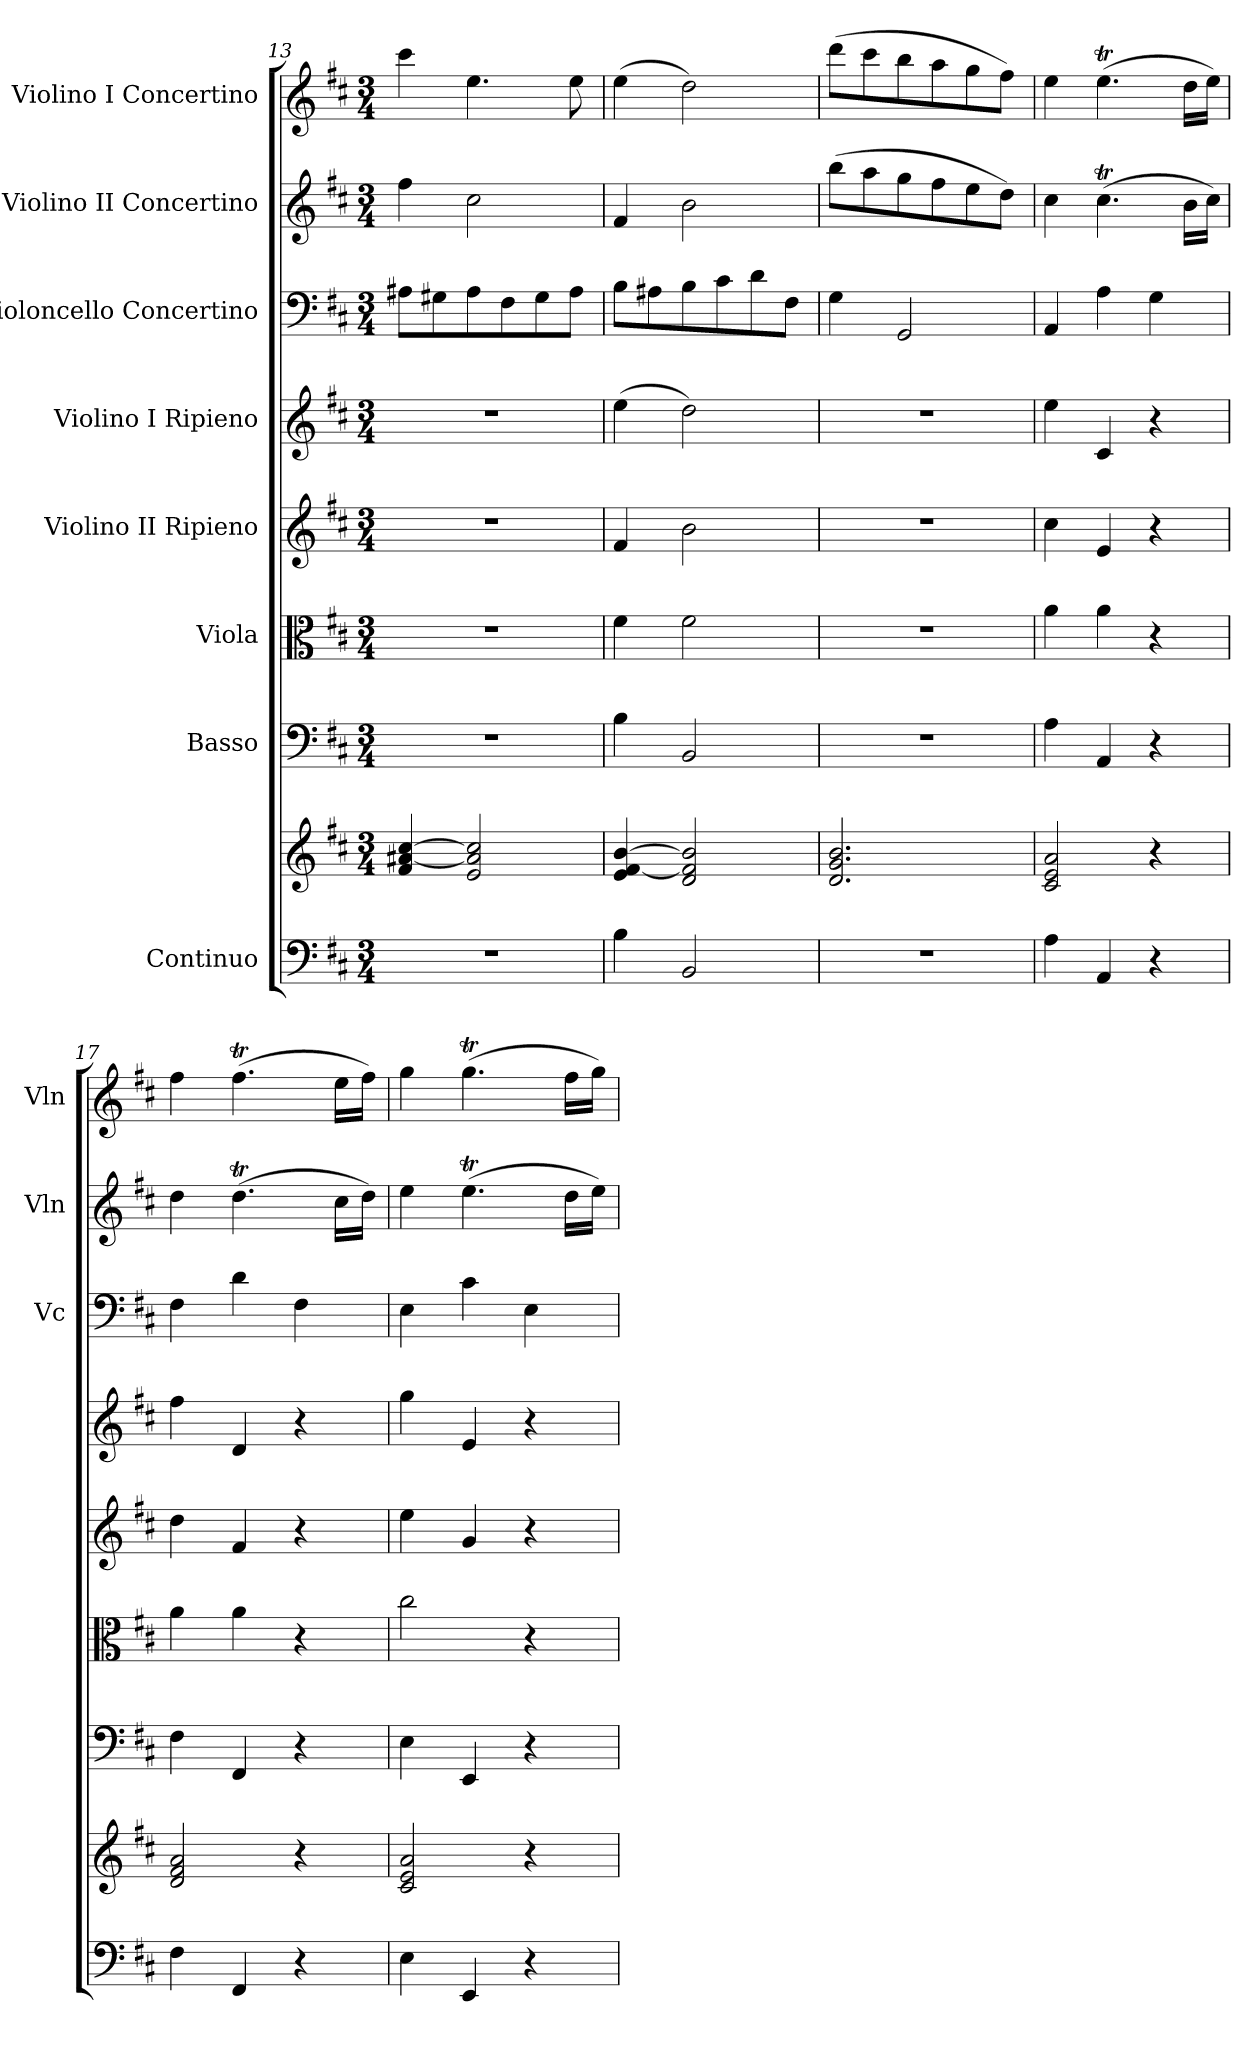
**kern	**kern	**kern	**kern	**kern	**kern	**kern	**kern	**kern
*part8	*part8	*part7	*part6	*part5	*part4	*part3	*part2	*part1
*staff9	*staff8	*staff7	*staff6	*staff5	*staff4	*staff3	*staff2	*staff1
*I"Continuo	*	*I"Basso	*I"Viola	*I"Violino II Ripieno	*I"Violino I Ripieno	*I"Violoncello Concertino	*I"Violino II Concertino	*I"Violino I Concertino
*	*	*	*	*	*	*I'Vc	*I'Vln	*I'Vln
*clefF4	*clefG2	*clefF4	*clefC3	*clefG2	*clefG2	*clefF4	*clefG2	*clefG2
*k[f#c#]	*k[f#c#]	*k[f#c#]	*k[f#c#]	*k[f#c#]	*k[f#c#]	*k[f#c#]	*k[f#c#]	*k[f#c#]
*M3/4	*M3/4	*M3/4	*M3/4	*M3/4	*M3/4	*M3/4	*M3/4	*M3/4
=13	=13	=13	=13	=13	=13	=13	=13	=13
2.r	4f#/ [4a#X/ [4cc#/	2.r	2.r	2.r	2.r	8A#X\L	4ff#\	4ccc#\
.	.	.	.	.	.	8G#X\	.	.
.	2e/ 2a#/] 2cc#/]	.	.	.	.	8A#\	2cc#\	4.ee\
.	.	.	.	.	.	8F#\	.	.
.	.	.	.	.	.	8G#\	.	.
.	.	.	.	.	.	8A#\J	.	8ee\
=14	=14	=14	=14	=14	=14	=14	=14	=14
4B\	4e/ [4f#/ [4b/	4B\	4f#\	4f#/	(>4ee\	8B\L	4f#/	(>4ee\
.	.	.	.	.	.	8A#X\	.	.
2BB/	2d/ 2f#/] 2b/]	2BB/	2f#\	2b\	2dd\)	8B\	2b\	2dd\)
.	.	.	.	.	.	8c#\	.	.
.	.	.	.	.	.	8d\	.	.
.	.	.	.	.	.	8F#\J	.	.
=15	=15	=15	=15	=15	=15	=15	=15	=15
2.r	2.d/ 2.g/ 2.b/	2.r	2.r	2.r	2.r	4G\	(>8bb\L	(>8ddd\L
.	.	.	.	.	.	.	8aa\	8ccc#\
.	.	.	.	.	.	2GG/	8gg\	8bb\
.	.	.	.	.	.	.	8ff#\	8aa\
.	.	.	.	.	.	.	8ee\	8gg\
.	.	.	.	.	.	.	8dd\J)	8ff#\J)
=16	=16	=16	=16	=16	=16	=16	=16	=16
4A\	2c#/ 2e/ 2a/	4A\	4a\	4cc#\	4ee\	4AA/	4cc#\	4ee\
4AA/	.	4AA/	4a\	4e/	4c#/	4A\	(>4.cc#t\	(>4.eeT\
4r	4r	4r	4r	4r	4r	4G\	.	.
.	.	.	.	.	.	.	16b\LL	16dd\LL
.	.	.	.	.	.	.	16cc#\JJ)	16ee\JJ)
!!LO:PB:g=z
=17	=17	=17	=17	=17	=17	=17	=17	=17
4F#\	2d/ 2f#/ 2a/	4F#\	4a\	4dd\	4ff#\	4F#\	4dd\	4ff#\
4FF#/	.	4FF#/	4a\	4f#/	4d/	4d\	(>4.ddT\	(>4.ff#t\
4r	4r	4r	4r	4r	4r	4F#\	.	.
.	.	.	.	.	.	.	16cc#\LL	16ee\LL
.	.	.	.	.	.	.	16dd\JJ)	16ff#\JJ)
=18	=18	=18	=18	=18	=18	=18	=18	=18
4E\	2c#/ 2e/ 2a/	4E\	2cc#\	4ee\	4gg\	4E\	4ee\	4gg\
4EE/	.	4EE/	.	4g/	4e/	4c#\	(>4.eeT\	(>4.ggT\
4r	4r	4r	4r	4r	4r	4E\	.	.
.	.	.	.	.	.	.	16dd\LL	16ff#\LL
.	.	.	.	.	.	.	16ee\JJ)	16gg\JJ)
=	=	=	=	=	=	=	=	=
*-	*-	*-	*-	*-	*-	*-	*-	*-
